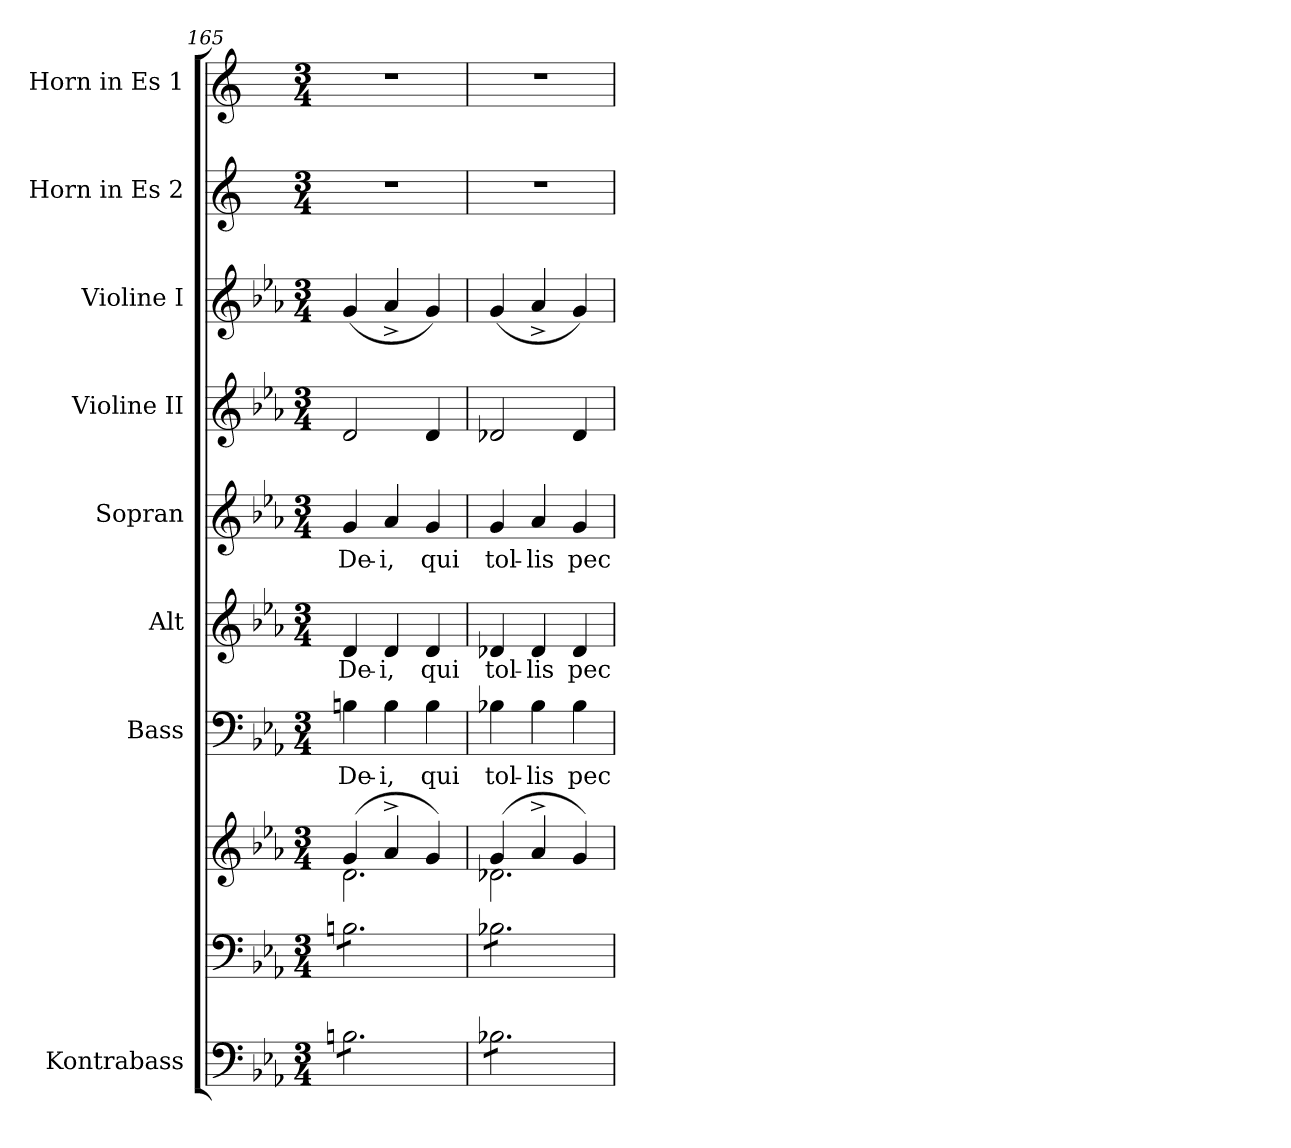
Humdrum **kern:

**kern	**kern	**kern	**kern	**text	**kern	**text	**kern	**text	**kern	**kern	**kern	**kern
*part9	*part8	*part8	*part7	*part7	*part6	*part6	*part5	*part5	*part4	*part3	*part2	*part1
*staff10	*staff9	*staff8	*staff7	*staff7	*staff6	*staff6	*staff5	*staff5	*staff4	*staff3	*staff2	*staff1
*I"Kontrabass	*	*	*I"Bass	*	*I"Alt	*	*I"Sopran	*	*I"Violine II	*I"Violine I	*I"Horn in Es 2	*I"Horn in Es 1
*I'Kb.	*	*	*I'B.	*	*I'A.	*	*I'S.	*	*I'Vl. II	*I'Vl. I	*	*
*clefF4	*clefF4	*clefG2	*clefF4	*	*clefG2	*	*clefG2	*	*clefG2	*clefG2	*clefG2	*clefG2
*ITrd7c12	*	*	*	*	*	*	*	*	*	*	*ITrd5c9	*ITrd5c9
*k[b-e-a-]	*k[b-e-a-]	*k[b-e-a-]	*k[b-e-a-]	*	*k[b-e-a-]	*	*k[b-e-a-]	*	*k[b-e-a-]	*k[b-e-a-]	*k[b-e-a-]	*k[b-e-a-]
*E-:	*E-:	*E-:	*E-:	*	*E-:	*	*E-:	*	*E-:	*E-:	*E-:	*E-:
*M3/4	*M3/4	*M3/4	*M3/4	*	*M3/4	*	*M3/4	*	*M3/4	*M3/4	*M3/4	*M3/4
=165	=165	=165	=165	=165	=165	=165	=165	=165	=165	=165	=165	=165
*	*	*^	*	*	*	*	*	*	*	*	*	*
!	!	!	!	!	!LO:LY:b	!	!LO:LY:b	!	!LO:LY:b	!	!	!	!
*tremolo	*	*	*	*	*	*	*	*	*	*	*	*	*
*	*tremolo	*	*	*	*	*	*	*	*	*	*	*	*
8BBn\L	8Bn\L	(4g/	2.d\	4Bn\	De-	4d/	De-	4g/	De-	2d/	(<4g/	2.r	2.r
8BBn\	8Bn\	.	.	.	.	.	.	.	.	.	.	.	.
!	!	!	!	!	!LO:LY:b	!	!LO:LY:b	!	!LO:LY:b	!	!	!	!
8BBn\	8Bn\	4a-^</	.	4B\	-i,	4d/	-i,	4a-/	-i,	.	4a-^</	.	.
8BBn\	8Bn\	.	.	.	.	.	.	.	.	.	.	.	.
!	!	!	!	!	!LO:LY:b	!	!LO:LY:b	!	!LO:LY:b	!	!	!	!
8BBn\	8Bn\	4g/)	.	4B\	qui	4d/	qui	4g/	qui	4d/	4g/)	.	.
8BBn\J	8Bn\J	.	.	.	.	.	.	.	.	.	.	.	.
=166	=166	=166	=166	=166	=166	=166	=166	=166	=166	=166	=166	=166	=166
!	!	!	!	!	!LO:LY:b	!	!LO:LY:b	!	!LO:LY:b	!	!	!	!
8BB-X\L	8B-X\L	(4g/	2.d-X\	4B-X\	tol-	4d-X/	tol-	4g/	tol-	2d-X/	(<4g/	2.r	2.r
8BB-X\	8B-X\	.	.	.	.	.	.	.	.	.	.	.	.
!	!	!	!	!	!LO:LY:b	!	!LO:LY:b	!	!LO:LY:b	!	!	!	!
8BB-X\	8B-X\	4a-^</	.	4B-\	-lis	4d-/	-lis	4a-/	-lis	.	4a-^</	.	.
8BB-X\	8B-X\	.	.	.	.	.	.	.	.	.	.	.	.
!	!	!	!	!	!LO:LY:b	!	!LO:LY:b	!	!LO:LY:b	!	!	!	!
8BB-X\	8B-X\	4g/)	.	4B-\	pec-	4d-/	pec-	4g/	pec-	4d-/	4g/)	.	.
8BB-X\J	8B-X\J	.	.	.	.	.	.	.	.	.	.	.	.
*	*Xtremolo	*	*	*	*	*	*	*	*	*	*	*	*
*Xtremolo	*	*	*	*	*	*	*	*	*	*	*	*	*
*	*	*v	*v	*	*	*	*	*	*	*	*	*	*
=	=	=	=	=	=	=	=	=	=	=	=	=
*-	*-	*-	*-	*-	*-	*-	*-	*-	*-	*-	*-	*-
